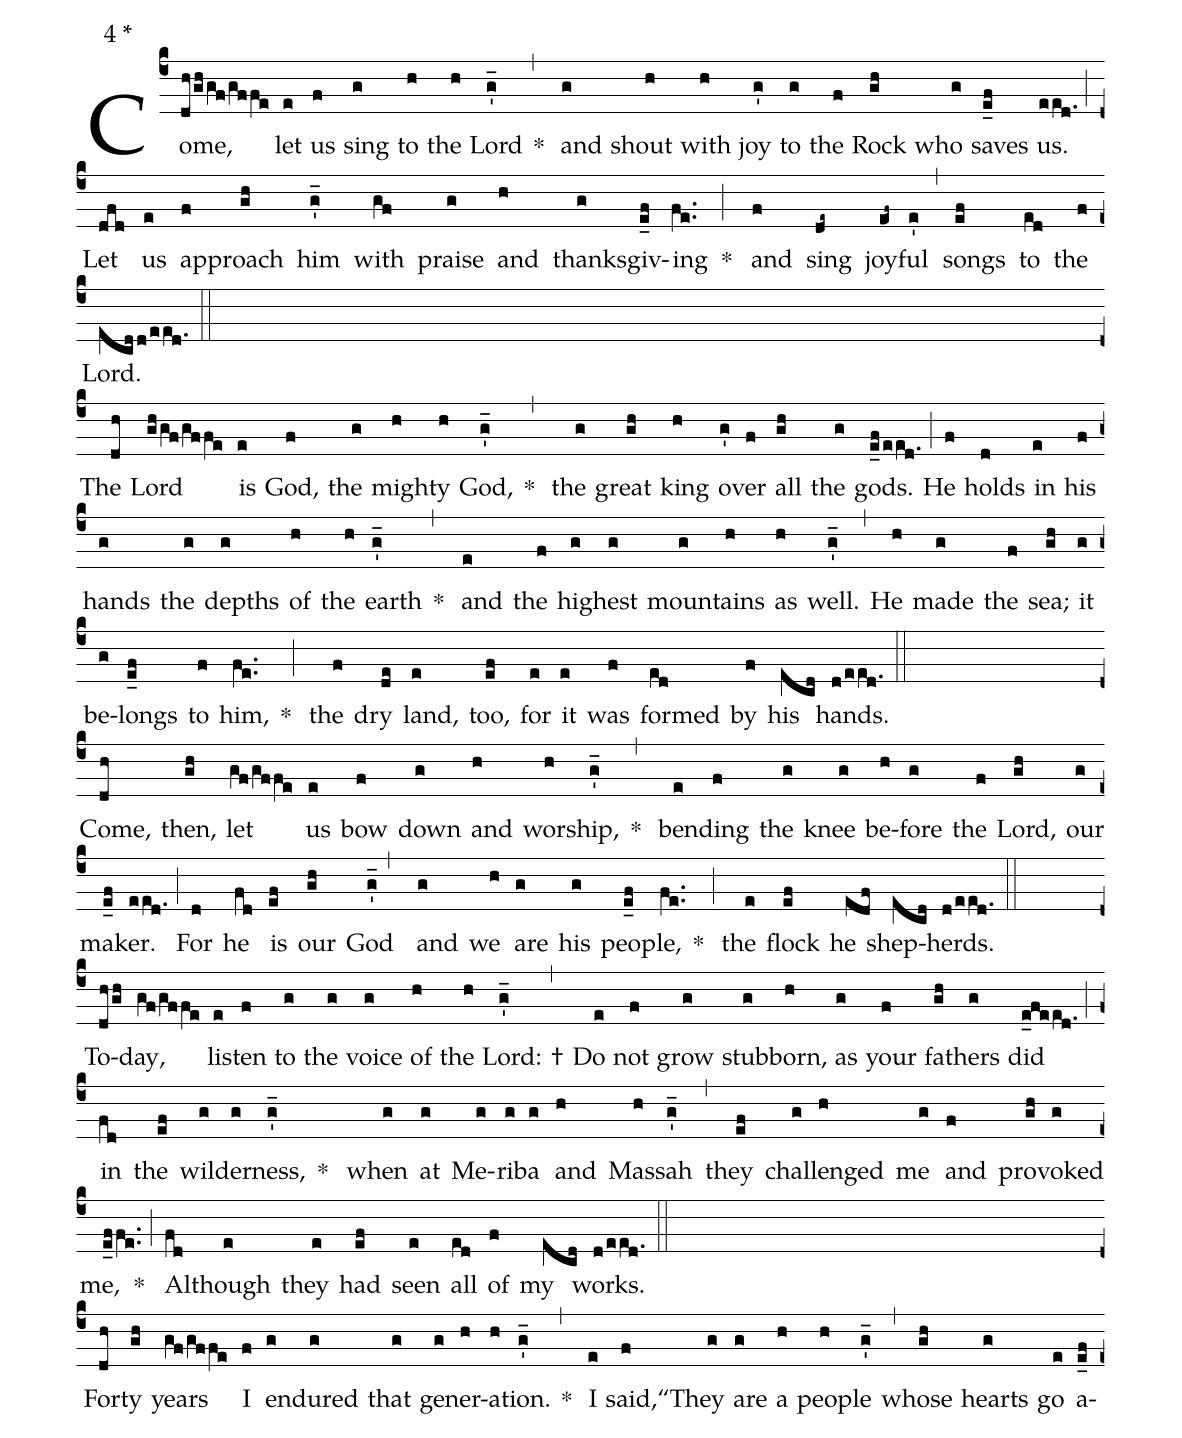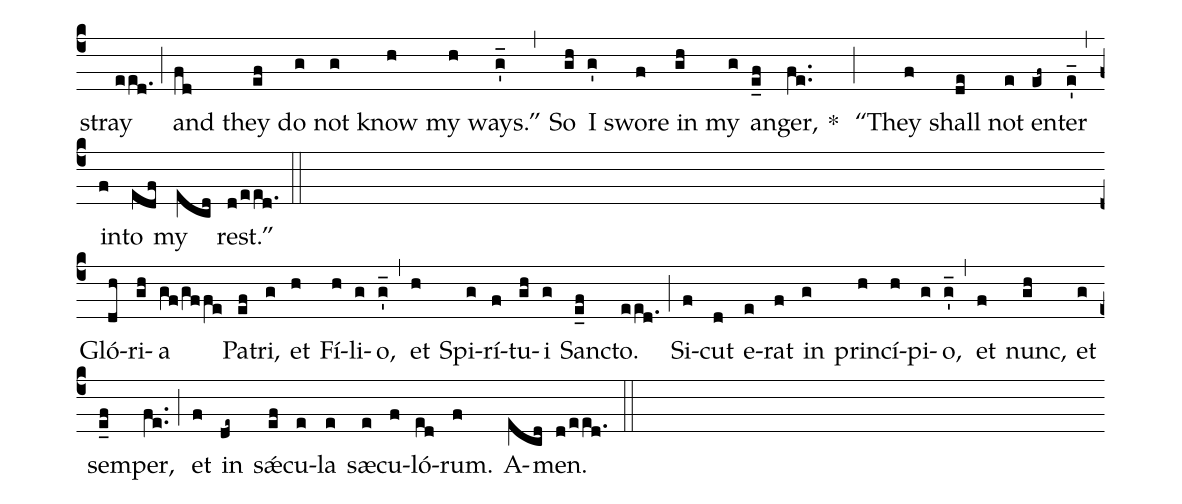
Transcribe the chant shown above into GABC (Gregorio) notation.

annotation: 4 *;
%%
(c4)Come,(dh/gh/gf/gf/fe) let(e) us(f) sing(g) to(h) the(h) Lord(g_') * (,)
  and(g) shout(h) with(h) joy(g') to(g) the(f) Rock(gh) who(g) saves(e_f) us.(eed.) (;)
Let(dfd) us(e) ap(f)proach(gh) him(g_') with(gf) praise(g) and(h) thanks(g)giv(e_f)ing(fe..) * (;)
  and(f) sing(de~) joy(ef~)ful(e') (,) songs(ef) to(ed) the(f) Lord.(ecdd/eed.::Z)


The(dh) Lord(gh/gf/gf/fe) is(e) God,(f) the(g) might(h)y(h) God,(g_') * (,)
  the(g) great(gh) king(h) o(g')ver(f) all(gh) the(g) gods.(e_f/eed.) (;)
He(f) holds(d) in(e) his(f) hands(g) the(g) depths(g) of(h) the(h) earth(g_') * (,)
  and(e) the(f) high(g)est(g) moun(g)tains(h) as(h) well.(g_') (,)
He(h) made(g) the(f) sea;(gh) it(g) be(g)longs(e_f) to(f) him,(fe..) * (;)
  the(f) dry(de) land,(e) too,(ef) for(e) it(e) was(f) formed(ed) by(f) his(ecd) hands.(d/eed.::Z)


Come,(dh) then,(gh) let(gf/gf/fe) us(e) bow(f) down(g) and(h) wor(h)ship,(g_') * (,)
  bend(e)ing(f) the(g) knee(g) be(h)fore(g) the(f) Lord,(gh) our(g) mak(e_f)er.(eed.) (;)
For(d) he(fd) is(ef) our(gh) God(g_',) and(g) we(h) are(g) his(g) peo(e_f)ple,(fe..) * (;)
  the(e) flock(ef) he(edf) shep(ecd)herds.(d/eed.::Z)


To(dh/gh)day,(gf/gf/fe) lis(e)ten(f) to(g) the(g) voice(g) of(h) the(h) Lord:(g_') †(,)
Do(e) not(f) grow(g) stub(g)born,(h) as(g) your(f) fa(gh)thers(g) did(e_feed.) (;)
  in(fd) the(ef) wil(g)der(g)ness,(g_') * ()
when(g) at(g) Me(g)ri(g)ba(g) and(h) Mas(h)sah(g_') (,)
  they(ef) chal(g)lenged(h) me(g) and(f) pro(gh)voked(g) me,(e_ffe..) * (;)
Al(fd)though(e) they(e) had(ef) seen(e) all(ed) of(f) my(ecd) works.(d/eed.::Z)


For(dh)ty(gh) years(gf/gf/fe) I(f) en(g)dured(g) that(g) gen(g)er(h)a(h)tion.(g_') * (,)
I(e) said,“(f)They(g) are(g) a(h) peo(h)ple(g_') (,) whose(gh) hearts(g) go(e) a(e_f)stray(eed.) (;)
  and(fd) they(ef) do(g) not(g) know(h) my(h) ways.”(g_') (,)
So(gh) I(g') swore(f) in(gh) my(g) an(e_f)ger,(fe..) * (;)
  “They(f) shall(de) not(e) en(ef~)ter(e_') (,) in(f)to(edf) my(ecd) rest.”(d/eed.::Z)

Gló(dh)ri(gh)a(gf/gf/fe) Pa(ef)tri,(g) et(h) Fí(h)li(g)o,(g_') (,) et(h) Spi(g)rí(f)tu(gh)i(g) San(e_f)cto.(eed.) (;) Si(f)cut(d) e(e)rat(f) in(g) prin(h)cí(h)pi(g)o,(g_') (,) et(f) nunc,(gh) et(g) sem(e_f)per,(fe..) (;) et(f) in(de~) sǽ(ef)cu(e)la(e) sæ(e)cu(f)ló(ed)rum.(f) A(ecd)men.(d/eed.::Z)
